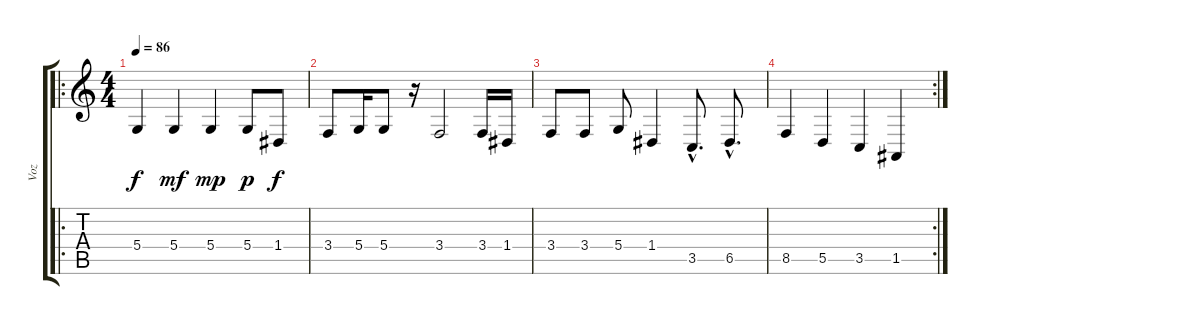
\track ("Voz" "Voz") {instrument lead6voice}
\staff {score tabs}
\tuning (E4 B3 G3 D3 A2 E2) {hide}
\ro
\ts (4 4)
\tempo 86
\clef g2
\ks c
5.4.4{dy f} 5.4.4{dy mf} 5.4.4{dy mp} 5.4.8{dy p} 1.4.8{dy f} |
3.4.8 5.4.16 5.4.8 r.16 3.4.2 3.4.16 1.4.16 |
3.4.8 3.4.8 5.4.8 1.4.4 3.5{hac}.8{d} 6.5{hac}.8{d} |
\rc 2
8.5.4 5.5.4 3.5.4 1.5.4
